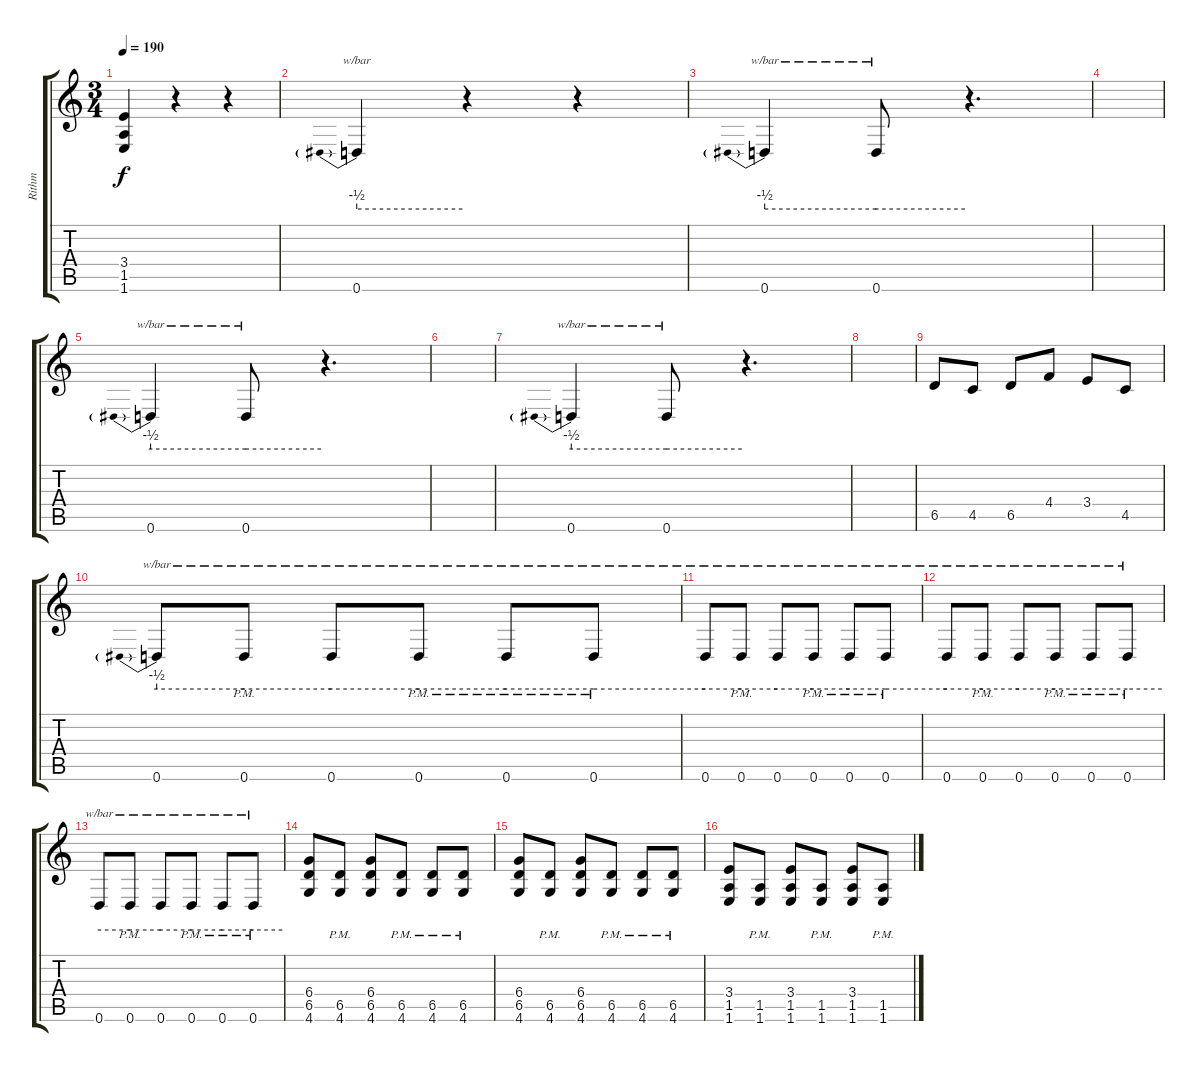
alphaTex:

\track ("Rithm" "Rithm") {instrument distortionguitar}
\staff {score tabs}
\tuning (Eb4 Bb3 Gb3 Db3 Ab2 Eb2) {hide}
\ts (3 4)
\tempo 190
\clef g2
\ks c
(3.4 1.5 1.6).4{dy f} r.4 r.4 |
0.6.4{tbe (predive default 0 -2 60 -2)} r.4 r.4 |
0.6.4{tbe (predive default 0 -2 60 -2)} 0.6.8{tbe (hold default 0 -2 60 -2)} r.4{d} |
|
0.6.4{tbe (predive default 0 -2 60 -2)} 0.6.8{tbe (hold default 0 -2 60 -2)} r.4{d} |
|
0.6.4{tbe (predive default 0 -2 60 -2)} 0.6.8{tbe (hold default 0 -2 60 -2)} r.4{d} |
|
6.5.8 4.5.8 6.5.8 4.4.8 3.4.8 4.5.8 |
0.6.8{tbe (predive default 0 -2 60 -2)} 0.6{pm}.8{tbe (hold default 0 -2 60 -2)} 0.6.8{tbe (hold default 0 -2 60 -2)} 0.6{pm}.8{tbe (hold default 0 -2 60 -2)} 0.6{pm}.8{tbe (hold default 0 -2 60 -2)} 0.6{pm}.8{tbe (hold default 0 -2 60 -2)} |
0.6.8{tbe (hold default 0 -2 60 -2)} 0.6{pm}.8{tbe (hold default 0 -2 60 -2)} 0.6.8{tbe (hold default 0 -2 60 -2)} 0.6{pm}.8{tbe (hold default 0 -2 60 -2)} 0.6{pm}.8{tbe (hold default 0 -2 60 -2)} 0.6{pm}.8{tbe (hold default 0 -2 60 -2)} |
0.6.8{tbe (hold default 0 -2 60 -2)} 0.6{pm}.8{tbe (hold default 0 -2 60 -2)} 0.6.8{tbe (hold default 0 -2 60 -2)} 0.6{pm}.8{tbe (hold default 0 -2 60 -2)} 0.6{pm}.8{tbe (hold default 0 -2 60 -2)} 0.6{pm}.8{tbe (hold default 0 -2 60 -2)} |
0.6.8{tbe (hold default 0 -2 60 -2)} 0.6{pm}.8{tbe (hold default 0 -2 60 -2)} 0.6.8{tbe (hold default 0 -2 60 -2)} 0.6{pm}.8{tbe (hold default 0 -2 60 -2)} 0.6{pm}.8{tbe (hold default 0 -2 60 -2)} 0.6{pm}.8{tbe (hold default 0 -2 60 -2)} |
(6.4 6.5 4.6).8 (6.5{pm} 4.6{pm}).8 (6.4 6.5 4.6).8 (6.5{pm} 4.6{pm}).8 (6.5{pm} 4.6{pm}).8 (6.5{pm} 4.6{pm}).8 |
(6.4 6.5 4.6).8 (6.5{pm} 4.6{pm}).8 (6.4 6.5 4.6).8 (6.5{pm} 4.6{pm}).8 (6.5{pm} 4.6{pm}).8 (6.5{pm} 4.6{pm}).8 |
(3.4 1.5 1.6).8 (1.5{pm} 1.6{pm}).8 (3.4 1.5 1.6).8 (1.5{pm} 1.6{pm}).8 (3.4 1.5 1.6).8 (1.5{pm} 1.6{pm}).8
